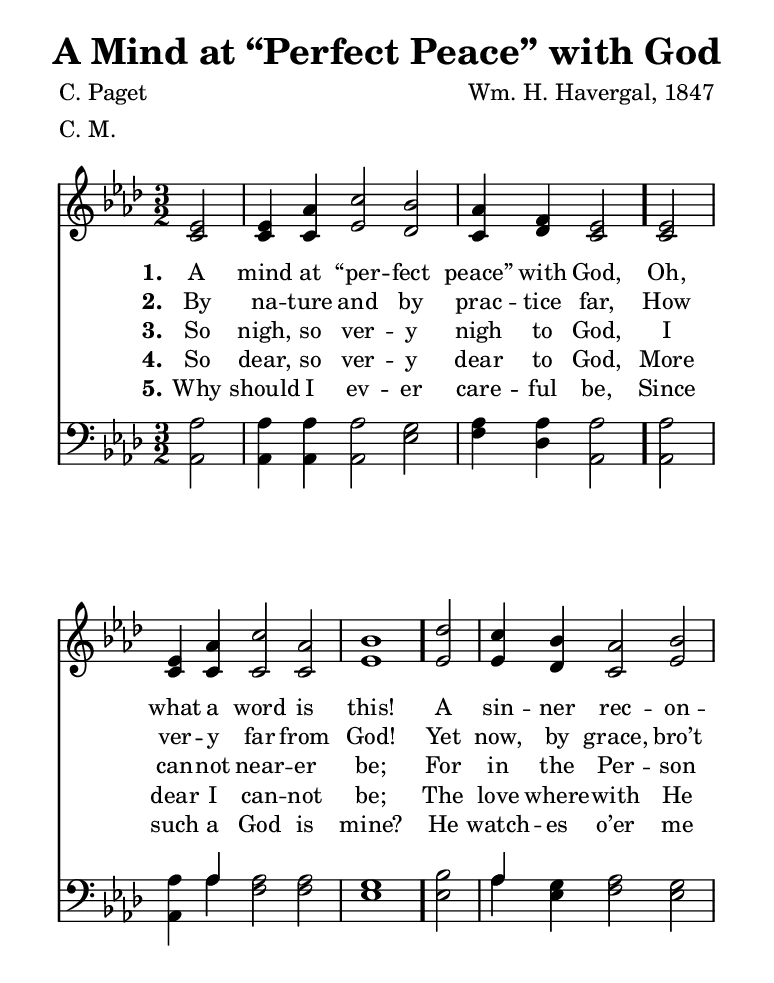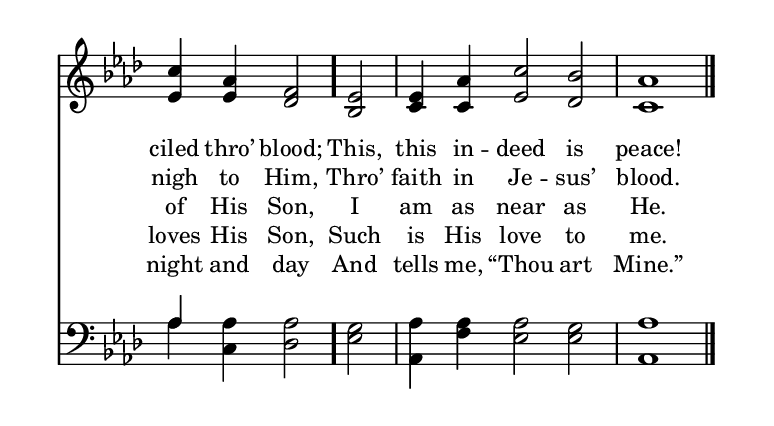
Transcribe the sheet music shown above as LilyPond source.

\include "common/global.ily"
\paper {
  \include "common/paper.ily"
  ragged-bottom = ##t
  system-system-spacing.padding = 11
}

\header{
  hymnnumber = "252"
  title = "A Mind at “Perfect Peace” with God"
  tunename = "Evan"
  meter = "C. M."
  poet = "C. Paget"
  composer = "Wm. H. Havergal, 1847"
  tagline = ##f
}

global = {
  \include "common/overrides.ily"
  \override Staff.TimeSignature.style = #'numbered
  \time 3/2
  \override Score.MetronomeMark.transparent = ##t % hide all fermata changes too
  \tempo 4=100
  \key aes \major
  \partial 2
  \autoBeamOff
}

patternA = { c2 | c4 c c2 c | c4 c c2 }
patternB = { c2 | c4 c c2 c | c1 }

notesSoprano = {
\global
\relative c' {

  \changePitch \patternA { ees | ees aes c bes | aes f ees }
  \changePitch \patternB { ees | ees aes c aes | bes } \eogbreak
  \changePitch \patternA { des | c bes aes bes | c aes f }
  \changePitch \patternB { ees | ees aes c bes | aes } \eogbreak

  \bar "|."

}
}

notesAlto = {
\global
\relative e' {

  \changePitch \patternA { c | c c ees des | c des c }
  \changePitch \patternB { c | c c c c | ees }
  \changePitch \patternA { ees | ees des c ees | ees ees des }
  \changePitch \patternB { bes | c c ees des | c }

}
}

notesTenor = {
\global
\relative a {

  \changePitch \patternA { aes | aes aes aes g | aes aes aes }
  \changePitch \patternB { aes | aes aes aes aes | g }
  \changePitch \patternA { bes | aes g aes g | aes aes aes }
  \changePitch \patternB { g | aes aes aes g | aes }

}
}

notesBass = {
\global
\relative f, {

  \changePitch \patternA { aes | aes aes aes ees' | f des aes }
  \changePitch \patternB { aes | aes aes' f f | ees }
  \changePitch \patternA { ees | aes ees f ees | aes c, des }
  \changePitch \patternB { ees | aes, f' ees ees | aes, }

}
}

wordsA = \lyricmode {
\set stanza = "1."

A mind at “per -- fect peace” with God, \bar "."
Oh, what a word is this! \bar "."
A sin -- ner rec -- on -- ciled thro’ blood; \bar "."
This, this in -- deed is peace! \bar "."

}

wordsB = \lyricmode {
\set stanza = "2."

By na -- ture and by prac -- tice far,
How ver -- y far from God!
Yet now, by grace, bro’t nigh to Him,
Thro’ faith in Je -- sus’ blood.

}

wordsC = \lyricmode {
\set stanza = "3."

So nigh, so ver -- y nigh to God,
I can -- not near -- er be;
For in the Per -- son of His Son,
I am as near as He.

}

wordsD = \lyricmode {
\set stanza = "4."

So dear, so ver -- y dear to God,
More dear I can -- not be;
The love where -- with He loves His Son,
Such is His love to me.

}

wordsE = \lyricmode {
\set stanza = "5."

Why should I ev -- er care -- ful be,
Since such a God is mine?
He watch -- es o’er me night and day
And tells me, “Thou art Mine.”

}

\score {
  \context ChoirStaff <<
    \context Staff = upper <<
      \set Staff.autoBeaming = ##f
      \set ChoirStaff.systemStartDelimiter = #'SystemStartBar
      \set ChoirStaff.printPartCombineTexts = ##f
      \partcombine #'(2 . 9) \notesSoprano \notesAlto
      \context NullVoice = sopranos { \voiceOne << \notesSoprano >> }
      \context Lyrics = one   \lyricsto sopranos \wordsA
      \context Lyrics = two   \lyricsto sopranos \wordsB
      \context Lyrics = three \lyricsto sopranos \wordsC
      \context Lyrics = four  \lyricsto sopranos \wordsD
      \context Lyrics = five  \lyricsto sopranos \wordsE
    >>
    \context Staff = men <<
      \set Staff.autoBeaming = ##f
      \clef bass
      \set ChoirStaff.printPartCombineTexts = ##f
      \partcombine #'(2 . 9) \notesTenor \notesBass
    >>
  >>
  \layout {
    \include "common/layout.ily"
  }
  \midi{
    \include "common/midi.ily"
  }
}

\version "2.19.49"  % necessary for upgrading to future LilyPond versions.

% vi:set et ts=2 sw=2 ai nocindent syntax=lilypond:
